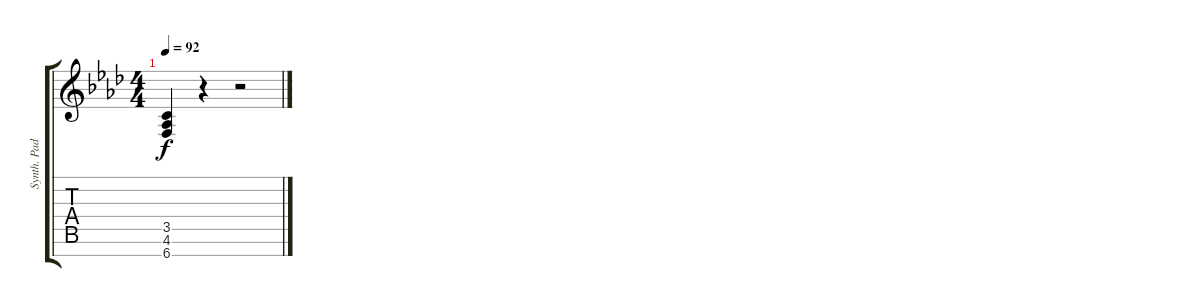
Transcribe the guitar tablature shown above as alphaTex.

\track ("Synth. Pad" "Synth. Pad") {instrument pad2warm}
\staff {score tabs}
\tuning (E5 B4 G4 D4 A3 E3 B2) {hide}
\ts (4 4)
\tempo 92
\clef g2
\ks ab
(3.5 4.6 6.7).4{dy f} r.4 r.2
